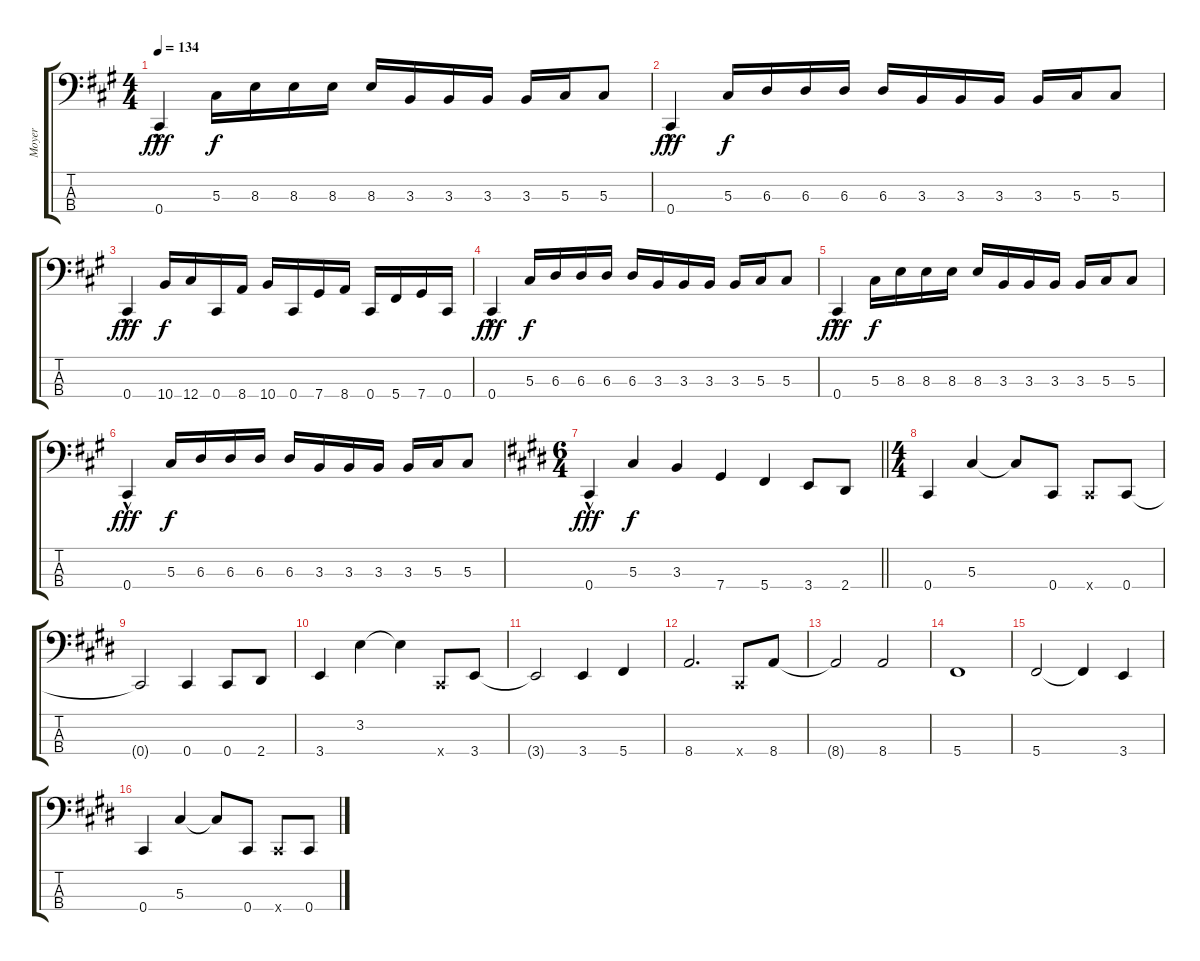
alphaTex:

\track ("Moyer" "Moyer") {instrument electricbasspick}
\staff {score tabs}
\tuning (Gb2 Db2 Ab1 Db1) {hide}
\ts (4 4)
\tempo 134
\clef f4
\ks f#minor
0.4{hac}.4{dy fff} 5.3.16{dy f} 8.3.16 8.3.16 8.3.16 8.3.16 3.3.16 3.3.16 3.3.16 3.3.16 5.3.16 5.3.8 |
0.4{hac}.4{dy fff} 5.3.16{dy f} 6.3.16 6.3.16 6.3.16 6.3.16 3.3.16 3.3.16 3.3.16 3.3.16 5.3.16 5.3.8 |
0.4{hac}.4{dy fff} 10.4.16{dy f} 12.4.16 0.4.16 8.4.16 10.4.16 0.4.16 7.4.16 8.4.16 0.4.16 5.4.16 7.4.16 0.4.16 |
0.4{hac}.4{dy fff} 5.3.16{dy f} 6.3.16 6.3.16 6.3.16 6.3.16 3.3.16 3.3.16 3.3.16 3.3.16 5.3.16 5.3.8 |
0.4{hac}.4{dy fff} 5.3.16{dy f} 8.3.16 8.3.16 8.3.16 8.3.16 3.3.16 3.3.16 3.3.16 3.3.16 5.3.16 5.3.8 |
0.4{hac}.4{dy fff} 5.3.16{dy f} 6.3.16 6.3.16 6.3.16 6.3.16 3.3.16 3.3.16 3.3.16 3.3.16 5.3.16 5.3.8 |
\ts (6 4)
\barLineRight lightlight
\ks c#minor
0.4{hac}.4{dy fff} 5.3.4{dy f} 3.3.4 7.4.4 5.4.4 3.4.8 2.4.8 |
\ts (4 4)
0.4.4 5.3.4 5.3{t}.8 0.4.8 0.4{x}.8 0.4.8 |
0.4{t}.2 0.4.4 0.4.8 2.4.8 |
3.4.4 3.2.4 3.2{t}.4 0.4{x}.8 3.4.8 |
3.4{t}.2 3.4.4 5.4.4 |
8.4.2{d} 0.4{x}.8 8.4.8 |
8.4{t}.2 8.4.2 |
5.4.1 |
5.4.2 5.4{t}.4 3.4.4 |
0.4.4 5.3.4 5.3{t}.8 0.4.8 0.4{x}.8 0.4.8
